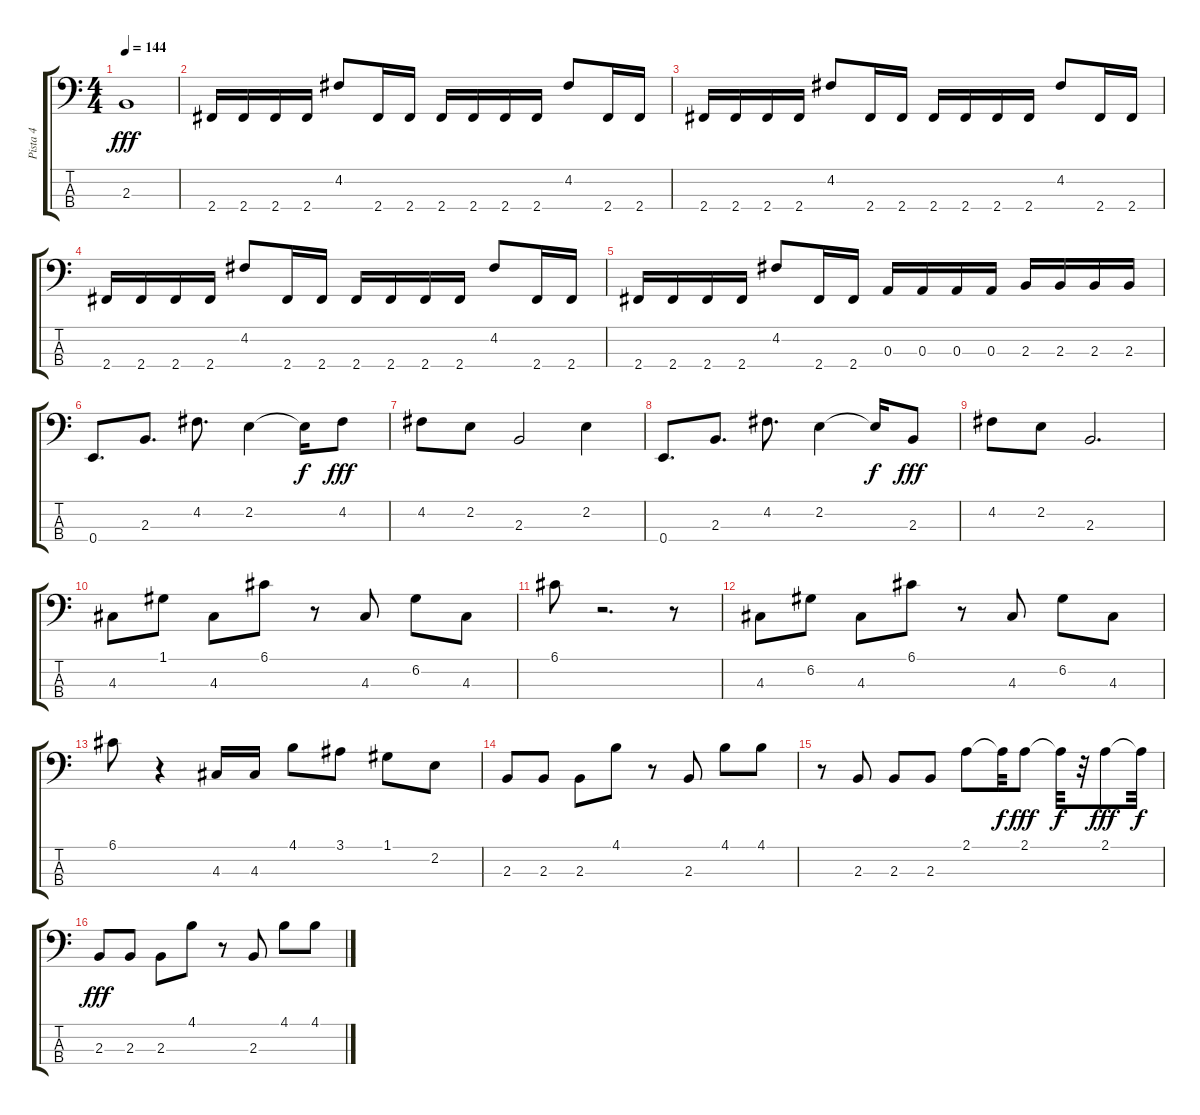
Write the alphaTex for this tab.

\track ("Pista 4" "Pista 4") {instrument electricbassfinger}
\staff {score tabs}
\tuning (G2 D2 A1 E1) {hide}
\ts (4 4)
\tempo 144
\clef f4
\ks c
2.3.1{dy fff} |
2.4.16 2.4.16 2.4.16 2.4.16 4.2.8 2.4.16 2.4.16 2.4.16 2.4.16 2.4.16 2.4.16 4.2.8 2.4.16 2.4.16 |
2.4.16 2.4.16 2.4.16 2.4.16 4.2.8 2.4.16 2.4.16 2.4.16 2.4.16 2.4.16 2.4.16 4.2.8 2.4.16 2.4.16 |
2.4.16 2.4.16 2.4.16 2.4.16 4.2.8 2.4.16 2.4.16 2.4.16 2.4.16 2.4.16 2.4.16 4.2.8 2.4.16 2.4.16 |
2.4.16 2.4.16 2.4.16 2.4.16 4.2.8 2.4.16 2.4.16 0.3.16 0.3.16 0.3.16 0.3.16 2.3.16 2.3.16 2.3.16 2.3.16 |
0.4.8{d} 2.3.8{d} 4.2.8{d} 2.2.4 2.2{t}.16{dy f} 4.2.8{dy fff} |
4.2.8 2.2.8 2.3.2 2.2.4 |
0.4.8{d} 2.3.8{d} 4.2.8{d} 2.2.4 2.2{t}.16{dy f} 2.3.8{dy fff} |
4.2.8 2.2.8 2.3.2{d} |
4.3.8 1.1.8 4.3.8 6.1.8 r.8 4.3.8 6.2.8 4.3.8 |
6.1.8 r.2{d} r.8 |
4.3.8 6.2.8 4.3.8 6.1.8 r.8 4.3.8 6.2.8 4.3.8 |
6.1.8 r.4 4.3.16 4.3.16 4.1.8 3.1.8 1.1.8 2.2.8 |
2.3.8 2.3.8 2.3.8 4.1.8 r.8 2.3.8 4.1.8 4.1.8 |
r.8 2.3.8 2.3.8 2.3.8 2.1.8 2.1{t}.32{dy f} 2.1.8{dy fff} 2.1{t}.32{dy f} r.32 2.1.8{dy fff} 2.1{t}.32{dy f} |
2.3.8{dy fff} 2.3.8 2.3.8 4.1.8 r.8 2.3.8 4.1.8 4.1.8
